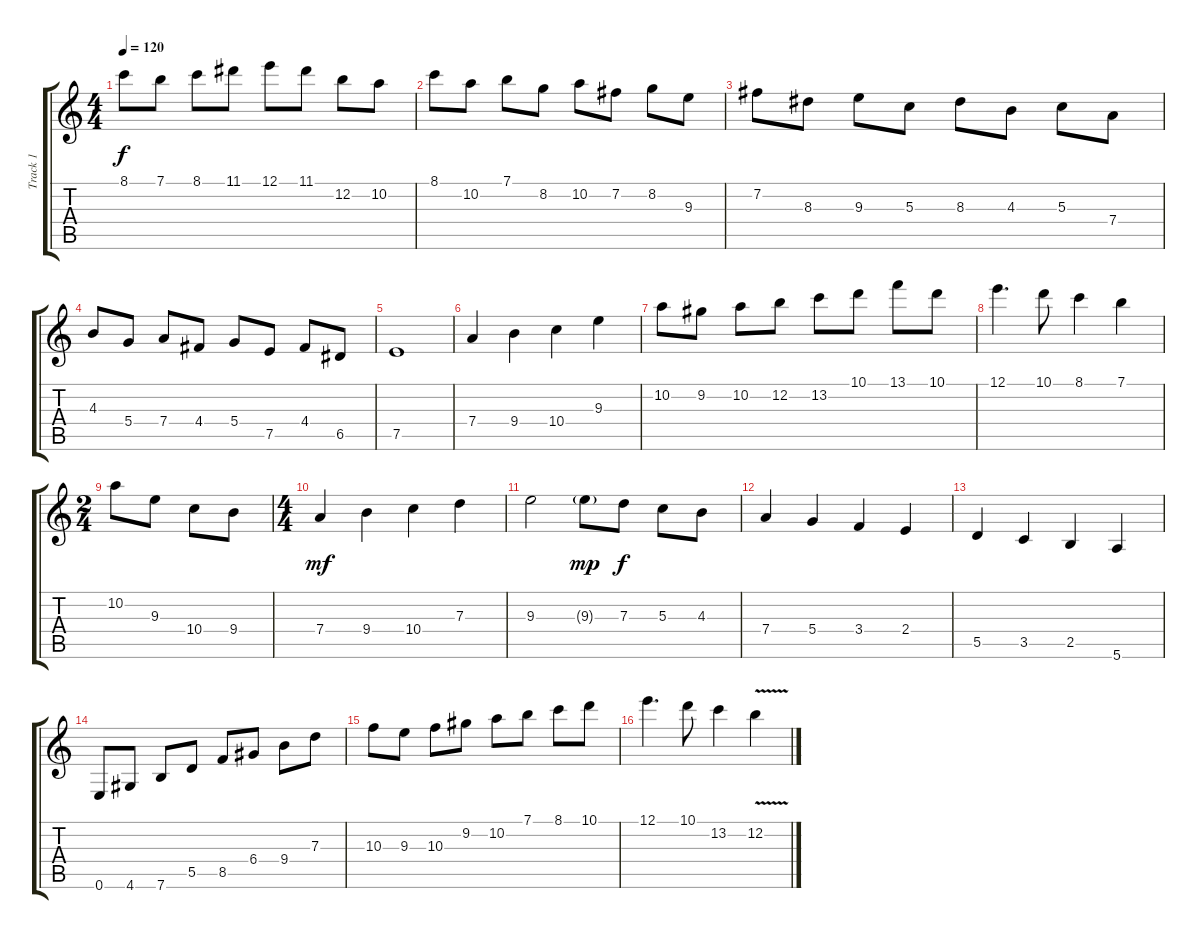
\track ("Track 1" "Track 1") {instrument overdrivenguitar}
\staff {score tabs}
\tuning (E4 B3 G3 D3 A2 E2) {hide}
\ts (4 4)
\tempo 120
\clef g2
\ks c
8.1.8{dy f} 7.1.8 8.1.8 11.1.8 12.1.8 11.1.8 12.2.8 10.2.8 |
8.1.8 10.2.8 7.1.8 8.2.8 10.2.8 7.2.8 8.2.8 9.3.8 |
7.2.8 8.3.8 9.3.8 5.3.8 8.3.8 4.3.8 5.3.8 7.4.8 |
4.3.8 5.4.8 7.4.8 4.4.8 5.4.8 7.5.8 4.4.8 6.5.8 |
7.5.1 |
7.4.4 9.4.4 10.4.4 9.3.4 |
10.2.8 9.2.8 10.2.8 12.2.8 13.2.8 10.1.8 13.1.8 10.1.8 |
12.1.4{d} 10.1.8 8.1.4 7.1.4 |
\ts (2 4)
10.2.8 9.3.8 10.4.8 9.4.8 |
\ts (4 4)
7.4.4{dy mf} 9.4.4 10.4.4 7.3.4 |
9.3.2 9.3{g}.8{dy mp} 7.3.8{dy f} 5.3.8 4.3.8 |
7.4.4 5.4.4 3.4.4 2.4.4 |
5.5.4 3.5.4 2.5.4 5.6.4 |
0.6.8 4.6.8 7.6.8 5.5.8 8.5.8 6.4.8 9.4.8 7.3.8 |
10.3.8 9.3.8 10.3.8 9.2.8 10.2.8 7.1.8 8.1.8 10.1.8 |
12.1.4{d} 10.1.8 13.2.4 12.2{v}.4
